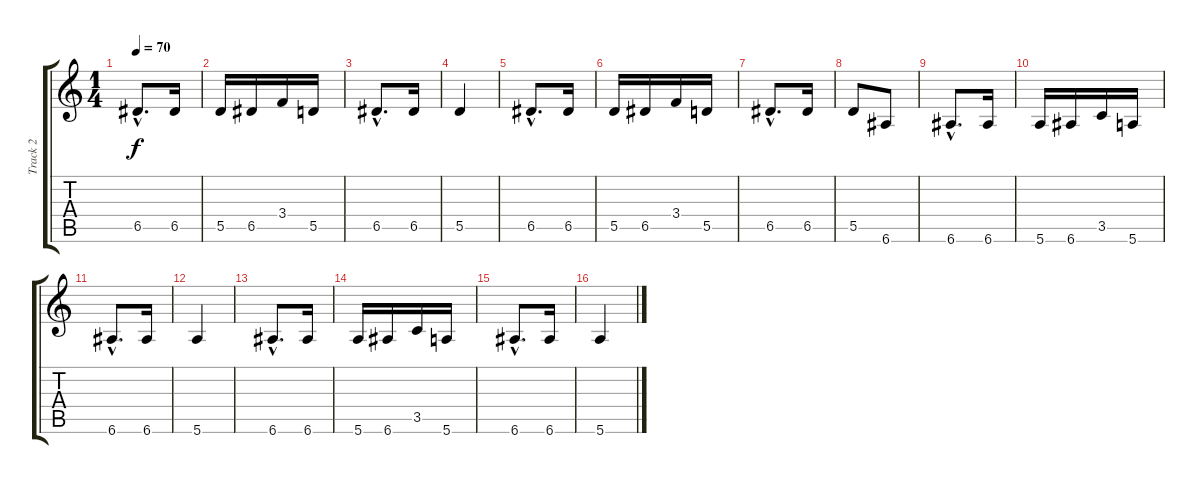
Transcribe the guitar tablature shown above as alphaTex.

\track ("Track 2" "Track 2") {instrument distortionguitar}
\staff {score tabs}
\tuning (E4 B3 G3 D3 A2 E2) {hide}
\ts (1 4)
\tempo 70
\clef g2
\ks c
6.5{hac}.8{d dy f} 6.5.16 |
5.5.16 6.5.16 3.4.16 5.5.16 |
6.5{hac}.8{d} 6.5.16 |
5.5.4 |
6.5{hac}.8{d} 6.5.16 |
5.5.16 6.5.16 3.4.16 5.5.16 |
6.5{hac}.8{d} 6.5.16 |
5.5.8 6.6.8 |
6.6{hac}.8{d} 6.6.16 |
5.6.16 6.6.16 3.5.16 5.6.16 |
6.6{hac}.8{d} 6.6.16 |
5.6.4 |
6.6{hac}.8{d} 6.6.16 |
5.6.16 6.6.16 3.5.16 5.6.16 |
6.6{hac}.8{d} 6.6.16 |
5.6.4
